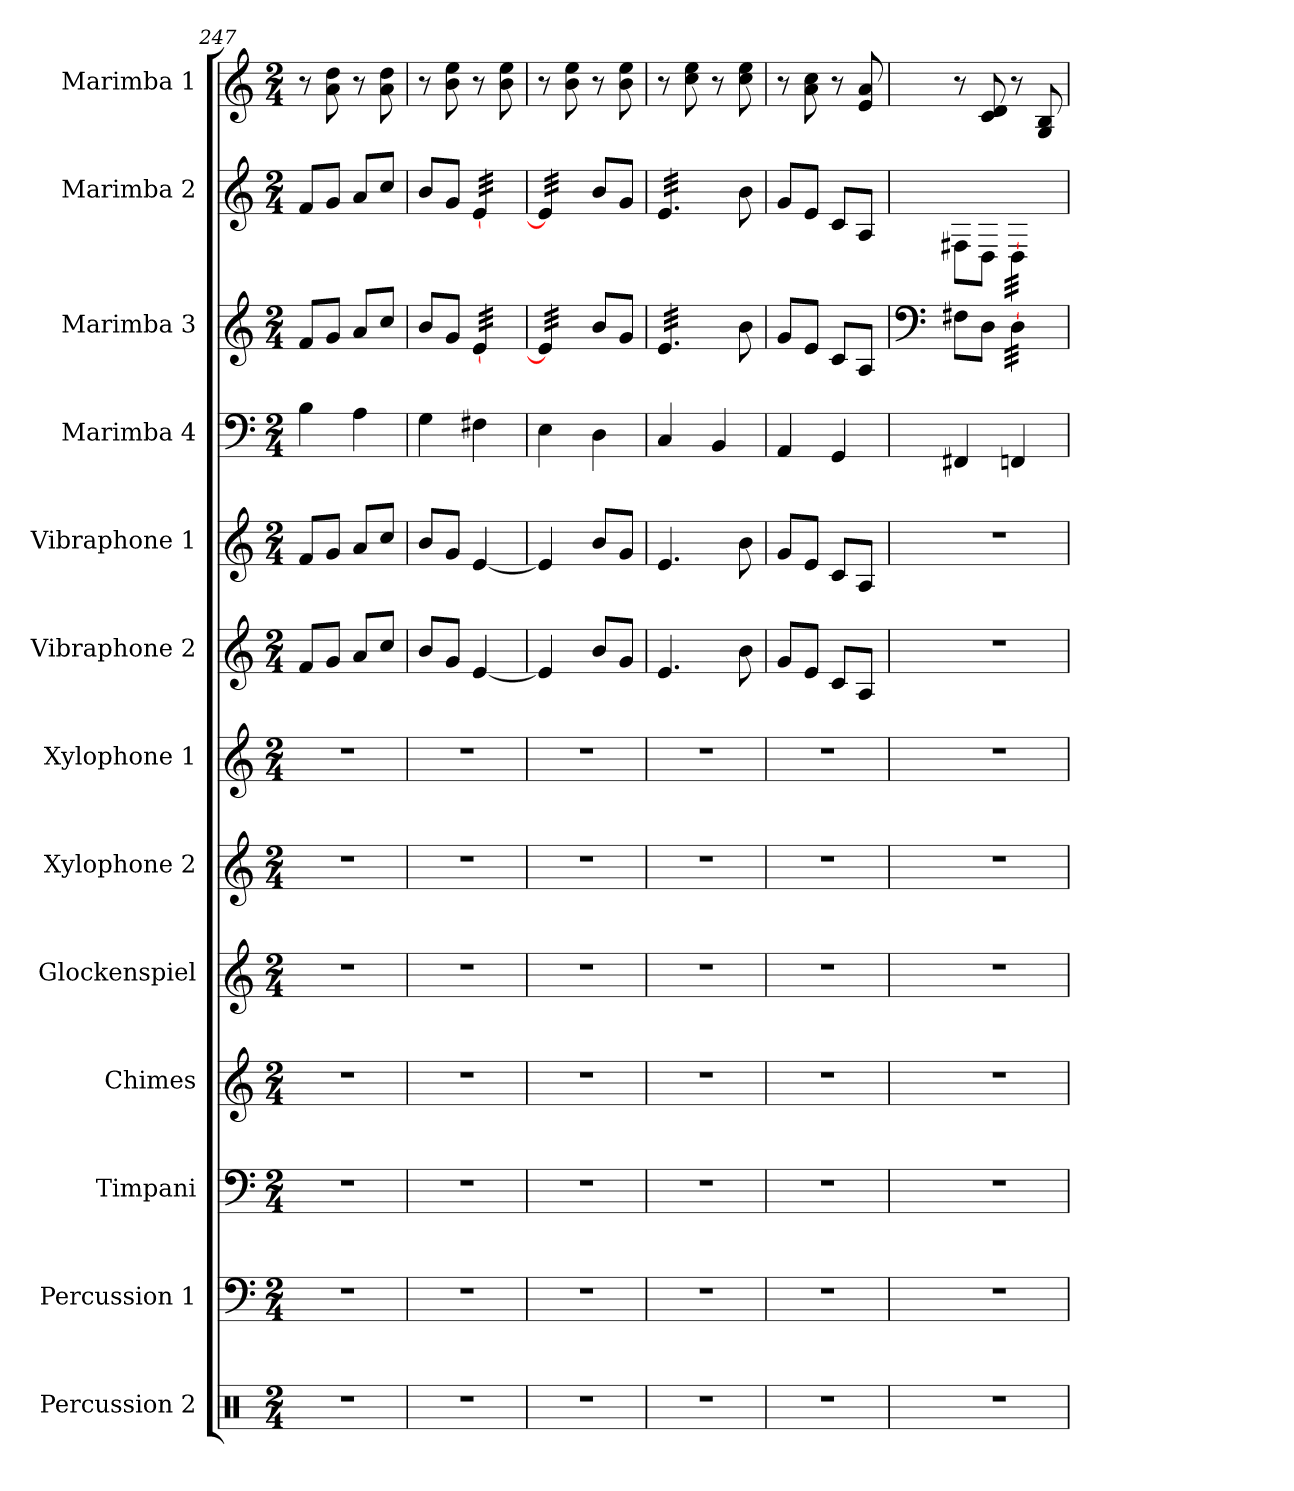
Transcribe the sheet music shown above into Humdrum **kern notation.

**kern	**kern	**kern	**kern	**kern	**kern	**kern	**kern	**kern	**kern	**kern	**kern	**kern
*part13	*part12	*part11	*part10	*part9	*part8	*part7	*part6	*part5	*part4	*part3	*part2	*part1
*staff13	*staff12	*staff11	*staff10	*staff9	*staff8	*staff7	*staff6	*staff5	*staff4	*staff3	*staff2	*staff1
*I"Percussion 2	*I"Percussion 1	*I"Timpani	*I"Chimes	*I"Glockenspiel	*I"Xylophone 2	*I"Xylophone 1	*I"Vibraphone 2	*I"Vibraphone 1	*I"Marimba 4	*I"Marimba 3	*I"Marimba 2	*I"Marimba 1
*I'Perc 2	*I'Perc 1	*I'Timp.	*I'Chm.	*I'Glk.	*I'X2	*I'X1	*I'V2	*I'V1	*I'M4	*I'M3	*I'M2	*I'M1
*clefX	*clefF4	*clefF4	*clefG2	*clefG2	*clefG2	*clefG2	*clefG2	*clefG2	*clefF4	*clefG2	*clefG2	*clefG2
*	*	*	*	*ITrd-14c-24	*ITrd-7c-12	*ITrd-7c-12	*	*	*	*	*	*
*k[]	*k[]	*k[]	*k[]	*k[]	*k[]	*k[]	*k[]	*k[]	*k[]	*k[]	*k[]	*k[]
*M2/4	*M2/4	*M2/4	*M2/4	*M2/4	*M2/4	*M2/4	*M2/4	*M2/4	*M2/4	*M2/4	*M2/4	*M2/4
=247	=247	=247	=247	=247	=247	=247	=247	=247	=247	=247	=247	=247
2r	2r	2r	2r	2r	2r	2r	8f/L	8f/L	4B\	8f/L	8f/L	8r
.	.	.	.	.	.	.	8g/J	8g/J	.	8g/J	8g/J	8a\ 8dd\
.	.	.	.	.	.	.	8a/L	8a/L	4A\	8a/L	8a/L	8r
.	.	.	.	.	.	.	8cc/J	8cc/J	.	8cc/J	8cc/J	8a\ 8dd\
=248	=248	=248	=248	=248	=248	=248	=248	=248	=248	=248	=248	=248
2r	2r	2r	2r	2r	2r	2r	8b/L	8b/L	4G\	8b/L	8b/L	8r
.	.	.	.	.	.	.	8g/J	8g/J	.	8g/J	8g/J	8b\ 8ee\
*	*	*	*	*	*	*	*	*	*	*tremolo	*	*
*	*	*	*	*	*	*	*	*	*	*	*tremolo	*
.	.	.	.	.	.	.	[4e/	[4e/	4F#X\	[32e/LLL	[32e/LLL	8r
.	.	.	.	.	.	.	.	.	.	32e/	32e/	.
.	.	.	.	.	.	.	.	.	.	32e/	32e/	.
.	.	.	.	.	.	.	.	.	.	32e/	32e/	.
.	.	.	.	.	.	.	.	.	.	32e/	32e/	8b\ 8ee\
.	.	.	.	.	.	.	.	.	.	32e/	32e/	.
.	.	.	.	.	.	.	.	.	.	32e/	32e/	.
.	.	.	.	.	.	.	.	.	.	32e/JJJ	32e/JJJ	.
=249	=249	=249	=249	=249	=249	=249	=249	=249	=249	=249	=249	=249
2r	2r	2r	2r	2r	2r	2r	4e/]	4e/]	4E\	32e/]LLL	32e/]LLL	8r
.	.	.	.	.	.	.	.	.	.	32e/	32e/	.
.	.	.	.	.	.	.	.	.	.	32e/	32e/	.
.	.	.	.	.	.	.	.	.	.	32e/	32e/	.
.	.	.	.	.	.	.	.	.	.	32e/	32e/	8b\ 8ee\
.	.	.	.	.	.	.	.	.	.	32e/	32e/	.
.	.	.	.	.	.	.	.	.	.	32e/	32e/	.
.	.	.	.	.	.	.	.	.	.	32e/JJJ	32e/JJJ	.
*	*	*	*	*	*	*	*	*	*	*	*Xtremolo	*
*	*	*	*	*	*	*	*	*	*	*Xtremolo	*	*
.	.	.	.	.	.	.	8b/L	8b/L	4D\	8b/L	8b/L	8r
.	.	.	.	.	.	.	8g/J	8g/J	.	8g/J	8g/J	8b\ 8ee\
=250	=250	=250	=250	=250	=250	=250	=250	=250	=250	=250	=250	=250
*	*	*	*	*	*	*	*	*	*	*tremolo	*	*
*	*	*	*	*	*	*	*	*	*	*	*tremolo	*
2r	2r	2r	2r	2r	2r	2r	4.e/	4.e/	4C/	32e/LLL	32e/LLL	8r
.	.	.	.	.	.	.	.	.	.	32e/	32e/	.
.	.	.	.	.	.	.	.	.	.	32e/	32e/	.
.	.	.	.	.	.	.	.	.	.	32e/	32e/	.
.	.	.	.	.	.	.	.	.	.	32e/	32e/	8cc\ 8ee\
.	.	.	.	.	.	.	.	.	.	32e/	32e/	.
.	.	.	.	.	.	.	.	.	.	32e/	32e/	.
.	.	.	.	.	.	.	.	.	.	32e/	32e/	.
.	.	.	.	.	.	.	.	.	4BB/	32e/	32e/	8r
.	.	.	.	.	.	.	.	.	.	32e/	32e/	.
.	.	.	.	.	.	.	.	.	.	32e/	32e/	.
.	.	.	.	.	.	.	.	.	.	32e/JJJ	32e/JJJ	.
*	*	*	*	*	*	*	*	*	*	*	*Xtremolo	*
*	*	*	*	*	*	*	*	*	*	*Xtremolo	*	*
.	.	.	.	.	.	.	8b\	8b\	.	8b\	8b\	8cc\ 8ee\
=251	=251	=251	=251	=251	=251	=251	=251	=251	=251	=251	=251	=251
2r	2r	2r	2r	2r	2r	2r	8g/L	8g/L	4AA/	8g/L	8g/L	8r
.	.	.	.	.	.	.	8e/J	8e/J	.	8e/J	8e/J	8a\ 8cc\
.	.	.	.	.	.	.	8c/L	8c/L	4GG/	8c/L	8c/L	8r
.	.	.	.	.	.	.	8A/J	8A/J	.	8A/J	8A/J	8e/ 8a/
=252	=252	=252	=252	=252	=252	=252	=252	=252	=252	=252	=252	=252
*	*	*	*	*	*	*	*	*	*	*clefF4	*	*
2r	2r	2r	2r	2r	2r	2r	2r	2r	4FF#X/	8F#X\L	8F#X\L	8r
.	.	.	.	.	.	.	.	.	.	8D\J	8D\J	8c/ 8d/
*	*	*	*	*	*	*	*	*	*	*tremolo	*	*
*	*	*	*	*	*	*	*	*	*	*	*tremolo	*
.	.	.	.	.	.	.	.	.	4FFn/	[32D\LLL	[32D\LLL	8r
.	.	.	.	.	.	.	.	.	.	32D\	32D\	.
.	.	.	.	.	.	.	.	.	.	32D\	32D\	.
.	.	.	.	.	.	.	.	.	.	32D\	32D\	.
.	.	.	.	.	.	.	.	.	.	32D\	32D\	8G/ 8B/
.	.	.	.	.	.	.	.	.	.	32D\	32D\	.
.	.	.	.	.	.	.	.	.	.	32D\	32D\	.
.	.	.	.	.	.	.	.	.	.	32D\JJJ	32D\JJJ	.
*	*	*	*	*	*	*	*	*	*	*	*Xtremolo	*
*	*	*	*	*	*	*	*	*	*	*Xtremolo	*	*
=	=	=	=	=	=	=	=	=	=	=	=	=
*-	*-	*-	*-	*-	*-	*-	*-	*-	*-	*-	*-	*-
